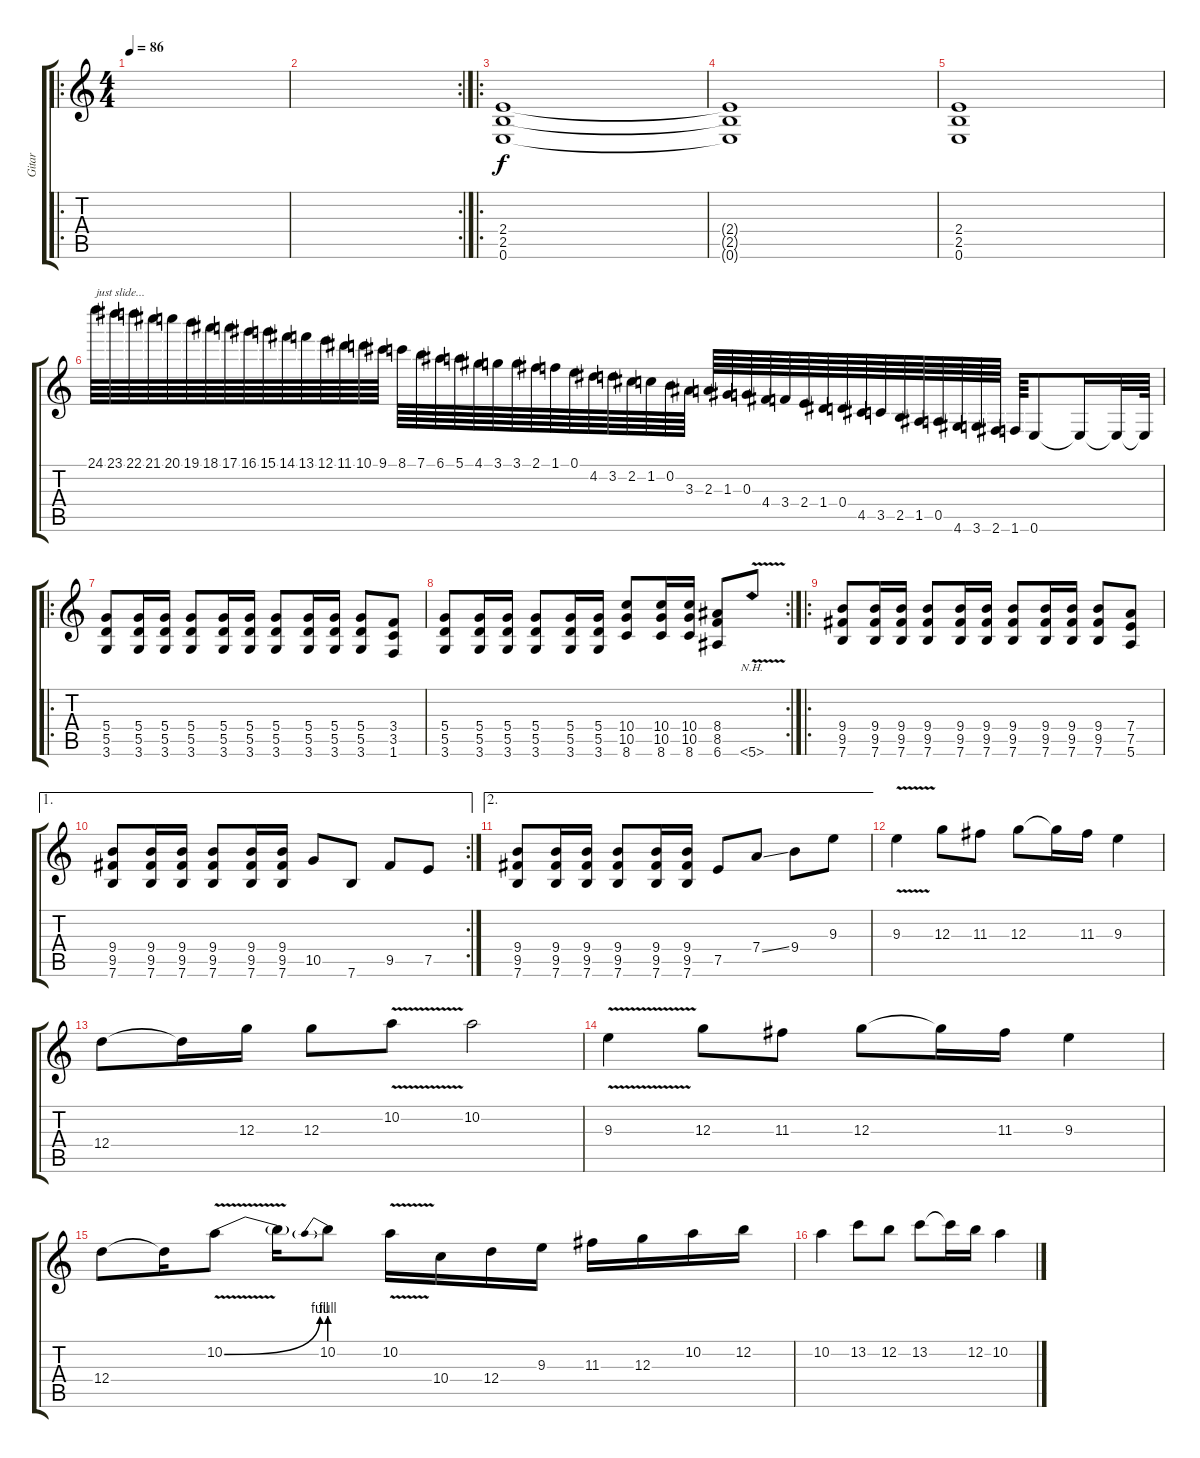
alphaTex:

\track ("Gitar" "Gitar") {instrument distortionguitar}
\staff {score tabs}
\tuning (E4 B3 G3 D3 A2 E2) {hide}
\ro
\ts (4 4)
\tempo 86
\clef g2
\ks c
|
\rc 2
|
\ro
(2.4 2.5 0.6).1 |
(2.4{t} 2.5{t} 0.6{t}).1 |
(2.4 2.5 0.6).1 |
24.1.64{txt "just slide..."} 23.1.64 22.1.64 21.1.64 20.1.64 19.1.64 18.1.64 17.1.64 16.1.64 15.1.64 14.1.64 13.1.64 12.1.64 11.1.64 10.1.64 9.1.64 8.1.64 7.1.64 6.1.64 5.1.64 4.1.64 3.1.64 3.1.64 2.1.64 1.1.64 0.1.64 4.2.64 3.2.64 2.2.64 1.2.64 0.2.64 3.3.64 2.3.64 1.3.64 0.3.64 4.4.64 3.4.64 2.4.64 1.4.64 0.4.64 4.5.64 3.5.64 2.5.64 1.5.64 0.5.64 4.6.64 3.6.64 2.6.64 1.6.64 0.6.8 0.6{t}.16 0.6{t}.32 0.6{t}.64 |
\ro
(5.4 5.5 3.6).8 (5.4 5.5 3.6).16 (5.4 5.5 3.6).16 (5.4 5.5 3.6).8 (5.4 5.5 3.6).16 (5.4 5.5 3.6).16 (5.4 5.5 3.6).8 (5.4 5.5 3.6).16 (5.4 5.5 3.6).16 (5.4 5.5 3.6).8 (3.4 3.5 1.6).8 |
\rc 2
(5.4 5.5 3.6).8 (5.4 5.5 3.6).16 (5.4 5.5 3.6).16 (5.4 5.5 3.6).8 (5.4 5.5 3.6).16 (5.4 5.5 3.6).16 (10.4 10.5 8.6).8 (10.4 10.5 8.6).16 (10.4 10.5 8.6).16 (8.4 8.5 6.6).8 5.6{nh v}.8 |
\ro
(9.4 9.5 7.6).8 (9.4 9.5 7.6).16 (9.4 9.5 7.6).16 (9.4 9.5 7.6).8 (9.4 9.5 7.6).16 (9.4 9.5 7.6).16 (9.4 9.5 7.6).8 (9.4 9.5 7.6).16 (9.4 9.5 7.6).16 (9.4 9.5 7.6).8 (7.4 7.5 5.6).8 |
\ae 1
\rc 2
(9.4 9.5 7.6).8 (9.4 9.5 7.6).16 (9.4 9.5 7.6).16 (9.4 9.5 7.6).8 (9.4 9.5 7.6).16 (9.4 9.5 7.6).16 10.5.8 7.6.8 9.5.8 7.5.8 |
\ae 2
(9.4 9.5 7.6).8 (9.4 9.5 7.6).16 (9.4 9.5 7.6).16 (9.4 9.5 7.6).8 (9.4 9.5 7.6).16 (9.4 9.5 7.6).16 7.5.8 7.4{ss}.8 9.4.8 9.3.8 |
9.3{v}.4{volume 16} 12.3.8 11.3.8 12.3.8 12.3{t}.16 11.3.16 9.3.4 |
12.4.8 12.4{t}.16 12.3.16 12.3.8 10.2{v}.8 10.2.2 |
9.3{v}.4 12.3.8 11.3.8 12.3.8 12.3{t}.16 11.3.16 9.3.4 |
12.4.8 12.4{t}.16 10.2{be (bend 0 0 60 4) v}.8 10.2{t}.16 10.2{be (prebend 0 4 60 4)}.8 10.2{v}.16 10.4.16 12.4.16 9.3.16 11.3.16 12.3.16 10.2.16 12.2.16 |
10.2.4{volume 16} 13.2.8 12.2.8 13.2.8 13.2{t}.16 12.2.16 10.2.4
